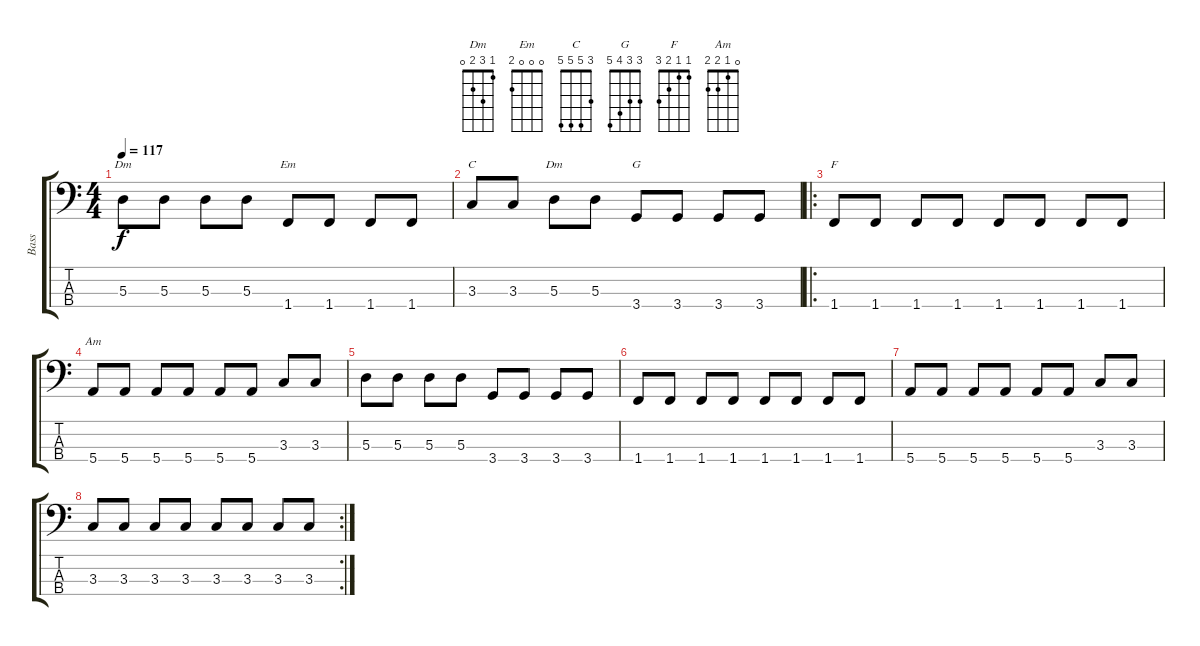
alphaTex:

\track ("Bass" "Bass") {instrument electricbasspick}
\staff {score tabs}
\tuning (G2 D2 A1 E1) {hide}
\chord ("Dm" 5 6 7 7) {firstfret 5}
\chord ("Em" 0 0 0 2)
\chord ("C" 3 5 5 5)
\chord ("Dm" 1 3 2 0)
\chord ("G" 3 3 4 5)
\chord ("F" 1 1 2 3)
\chord ("Am" 0 1 2 2)
\ts (4 4)
\tempo 117
\clef f4
\ks c
5.3.8{ch "Dm" dy f} 5.3.8 5.3.8 5.3.8 1.4.8{ch "Em"} 1.4.8 1.4.8 1.4.8 |
3.3.8{ch "C"} 3.3.8 5.3.8{ch "Dm"} 5.3.8 3.4.8{ch "G"} 3.4.8 3.4.8 3.4.8 |
\ro
1.4.8{ch "F"} 1.4.8 1.4.8 1.4.8 1.4.8 1.4.8 1.4.8 1.4.8 |
5.4.8{ch "Am"} 5.4.8 5.4.8 5.4.8 5.4.8 5.4.8 3.3.8 3.3.8 |
5.3.8 5.3.8 5.3.8 5.3.8 3.4.8 3.4.8 3.4.8 3.4.8 |
1.4.8 1.4.8 1.4.8 1.4.8 1.4.8 1.4.8 1.4.8 1.4.8 |
5.4.8 5.4.8 5.4.8 5.4.8 5.4.8 5.4.8 3.3.8 3.3.8 |
\rc 2
3.3.8 3.3.8 3.3.8 3.3.8 3.3.8 3.3.8 3.3.8 3.3.8
